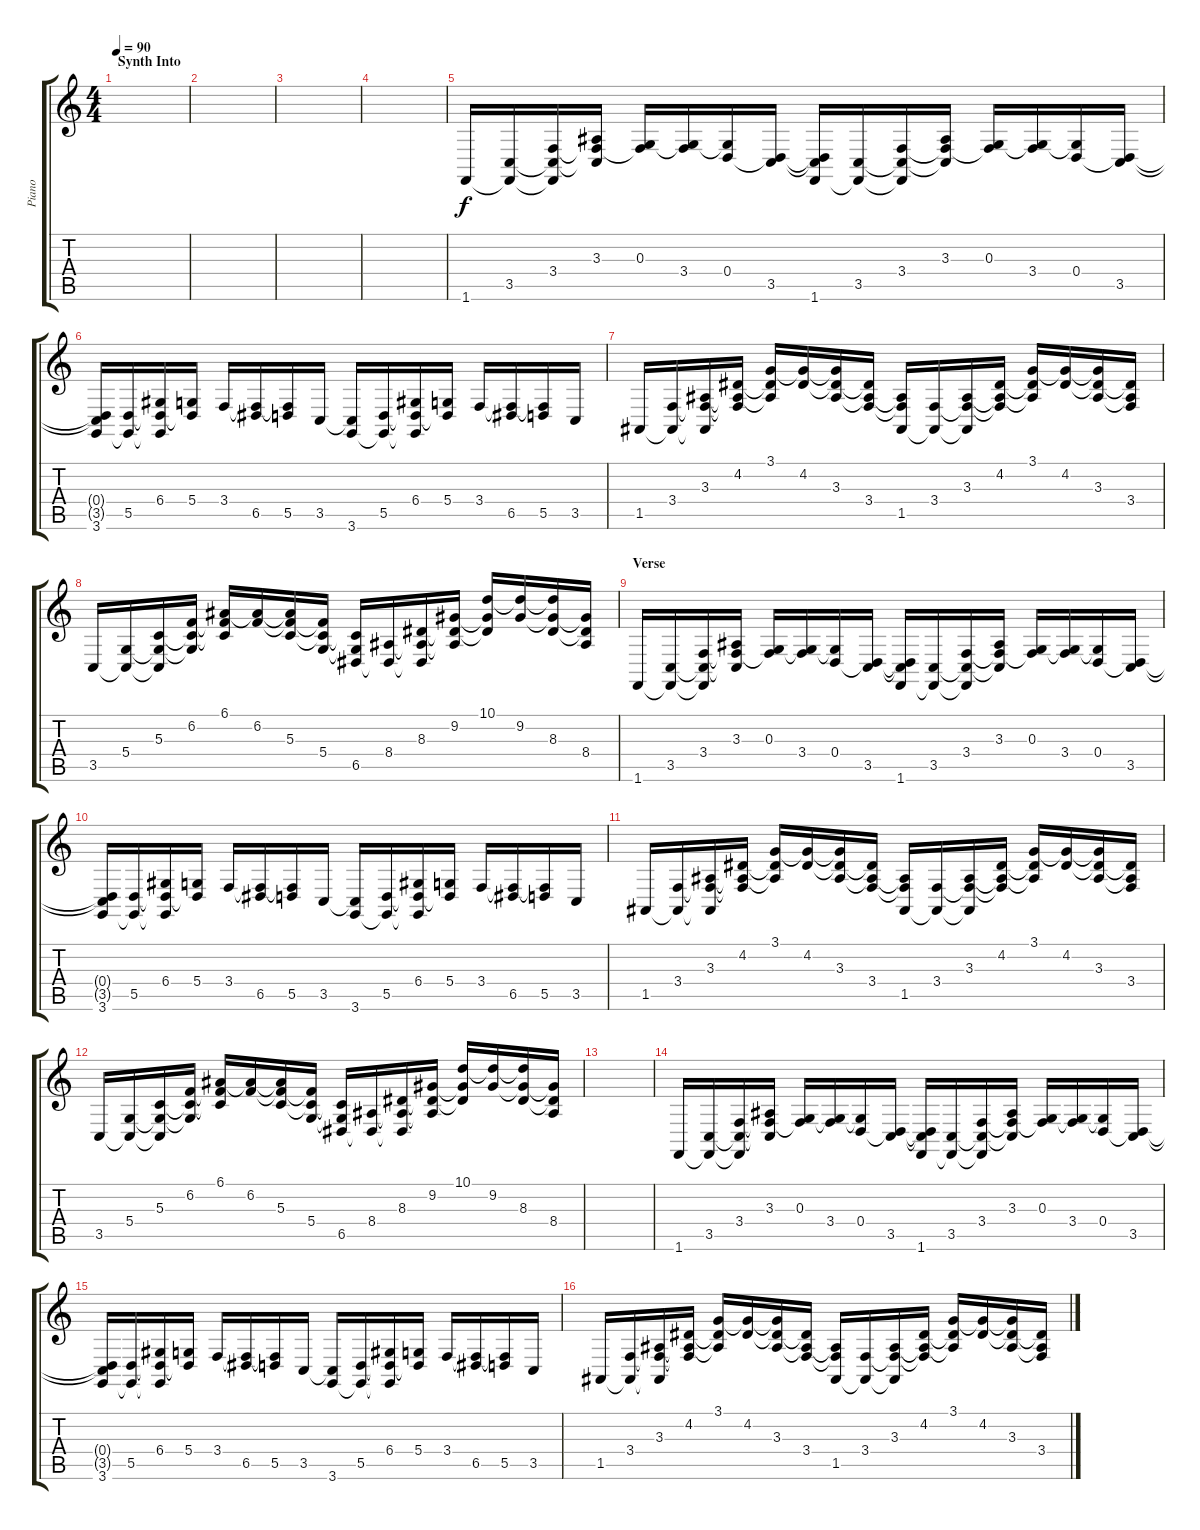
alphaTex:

\track ("Piano" "Piano") {instrument acousticgrandpiano}
\staff {score tabs}
\tuning (E4 B3 G3 D3 A2 E2) {hide}
\ts (4 4)
\section ("" "Synth Into")
\tempo 90
\clef g2
\ks c
|
|
|
|
1.6.16 (3.5 1.6{t}).16 (3.4 3.5{t} 1.6{t}).16 (3.3 3.4{t} 3.5{t}).16 (0.3 3.4{t}).16 (0.3{t} 3.4).16 (0.3{t} 0.4).16 (0.4{t} 3.5).16 (0.4{t} 3.5{t} 1.6).16 (3.5 1.6{t}).16 (3.4 3.5{t} 1.6{t}).16 (3.3 3.4{t} 3.5{t}).16 (0.3 3.4{t}).16 (0.3{t} 3.4).16 (0.3{t} 0.4).16 (0.4{t} 3.5).16 |
(0.4{t} 3.5{t} 3.6).16 (5.5 3.6{t}).16 (6.4 5.5{t} 3.6{t}).16 (5.4 5.5{t}).16 3.4.16 (3.4{t} 6.5).16 (3.4{t} 5.5).16 3.5.16 (3.5{t} 3.6).16 (5.5 3.6{t}).16 (6.4 5.5{t} 3.6{t}).16 (5.4 5.5{t}).16 3.4.16 (3.4{t} 6.5).16 (3.4{t} 5.5).16 3.5.16 |
1.5.16 (3.4 1.5{t}).16 (3.3 3.4{t} 1.5{t}).16 (4.2 3.3{t} 3.4{t}).16 (3.1 4.2{t} 3.3{t}).16 (3.1{t} 4.2).16 (3.1{t} 4.2{t} 3.3).16 (4.2{t} 3.3{t} 3.4).16 (3.3{t} 3.4{t} 1.5).16 (3.4 1.5{t}).16 (3.3 3.4{t} 1.5{t}).16 (4.2 3.3{t} 3.4{t}).16 (3.1 4.2{t} 3.3{t}).16 (3.1{t} 4.2).16 (3.1{t} 4.2{t} 3.3).16 (4.2{t} 3.3{t} 3.4).16 |
3.5.16 (5.4 3.5{t}).16 (5.3 5.4{t} 3.5{t}).16 (6.2 5.3{t} 5.4{t}).16 (6.1 6.2{t} 5.3{t}).16 (6.1{t} 6.2).16 (6.1{t} 6.2{t} 5.3).16 (6.2{t} 5.3{t} 5.4).16 (5.3{t} 5.4{t} 6.5).16 (8.4 6.5{t}).16 (8.3 8.4{t} 6.5{t}).16 (9.2 8.3{t} 8.4{t}).16 (10.1 9.2{t} 8.3{t}).16 (10.1{t} 9.2).16 (10.1{t} 9.2{t} 8.3).16 (9.2{t} 8.3{t} 8.4).16 |
\section ("" "Verse")
1.6.16 (3.5 1.6{t}).16 (3.4 3.5{t} 1.6{t}).16 (3.3 3.4{t} 3.5{t}).16 (0.3 3.4{t}).16 (0.3{t} 3.4).16 (0.3{t} 0.4).16 (0.4{t} 3.5).16 (0.4{t} 3.5{t} 1.6).16 (3.5 1.6{t}).16 (3.4 3.5{t} 1.6{t}).16 (3.3 3.4{t} 3.5{t}).16 (0.3 3.4{t}).16 (0.3{t} 3.4).16 (0.3{t} 0.4).16 (0.4{t} 3.5).16 |
(0.4{t} 3.5{t} 3.6).16 (5.5 3.6{t}).16 (6.4 5.5{t} 3.6{t}).16 (5.4 5.5{t}).16 3.4.16 (3.4{t} 6.5).16 (3.4{t} 5.5).16 3.5.16 (3.5{t} 3.6).16 (5.5 3.6{t}).16 (6.4 5.5{t} 3.6{t}).16 (5.4 5.5{t}).16 3.4.16 (3.4{t} 6.5).16 (3.4{t} 5.5).16 3.5.16 |
1.5.16 (3.4 1.5{t}).16 (3.3 3.4{t} 1.5{t}).16 (4.2 3.3{t} 3.4{t}).16 (3.1 4.2{t} 3.3{t}).16 (3.1{t} 4.2).16 (3.1{t} 4.2{t} 3.3).16 (4.2{t} 3.3{t} 3.4).16 (3.3{t} 3.4{t} 1.5).16 (3.4 1.5{t}).16 (3.3 3.4{t} 1.5{t}).16 (4.2 3.3{t} 3.4{t}).16 (3.1 4.2{t} 3.3{t}).16 (3.1{t} 4.2).16 (3.1{t} 4.2{t} 3.3).16 (4.2{t} 3.3{t} 3.4).16 |
3.5.16 (5.4 3.5{t}).16 (5.3 5.4{t} 3.5{t}).16 (6.2 5.3{t} 5.4{t}).16 (6.1 6.2{t} 5.3{t}).16 (6.1{t} 6.2).16 (6.1{t} 6.2{t} 5.3).16 (6.2{t} 5.3{t} 5.4).16 (5.3{t} 5.4{t} 6.5).16 (8.4 6.5{t}).16 (8.3 8.4{t} 6.5{t}).16 (9.2 8.3{t} 8.4{t}).16 (10.1 9.2{t} 8.3{t}).16 (10.1{t} 9.2).16 (10.1{t} 9.2{t} 8.3).16 (9.2{t} 8.3{t} 8.4).16 |
|
1.6.16 (3.5 1.6{t}).16 (3.4 3.5{t} 1.6{t}).16 (3.3 3.4{t} 3.5{t}).16 (0.3 3.4{t}).16 (0.3{t} 3.4).16 (0.3{t} 0.4).16 (0.4{t} 3.5).16 (0.4{t} 3.5{t} 1.6).16 (3.5 1.6{t}).16 (3.4 3.5{t} 1.6{t}).16 (3.3 3.4{t} 3.5{t}).16 (0.3 3.4{t}).16 (0.3{t} 3.4).16 (0.3{t} 0.4).16 (0.4{t} 3.5).16 |
(0.4{t} 3.5{t} 3.6).16 (5.5 3.6{t}).16 (6.4 5.5{t} 3.6{t}).16 (5.4 5.5{t}).16 3.4.16 (3.4{t} 6.5).16 (3.4{t} 5.5).16 3.5.16 (3.5{t} 3.6).16 (5.5 3.6{t}).16 (6.4 5.5{t} 3.6{t}).16 (5.4 5.5{t}).16 3.4.16 (3.4{t} 6.5).16 (3.4{t} 5.5).16 3.5.16 |
1.5.16 (3.4 1.5{t}).16 (3.3 3.4{t} 1.5{t}).16 (4.2 3.3{t} 3.4{t}).16 (3.1 4.2{t} 3.3{t}).16 (3.1{t} 4.2).16 (3.1{t} 4.2{t} 3.3).16 (4.2{t} 3.3{t} 3.4).16 (3.3{t} 3.4{t} 1.5).16 (3.4 1.5{t}).16 (3.3 3.4{t} 1.5{t}).16 (4.2 3.3{t} 3.4{t}).16 (3.1 4.2{t} 3.3{t}).16 (3.1{t} 4.2).16 (3.1{t} 4.2{t} 3.3).16 (4.2{t} 3.3{t} 3.4).16
